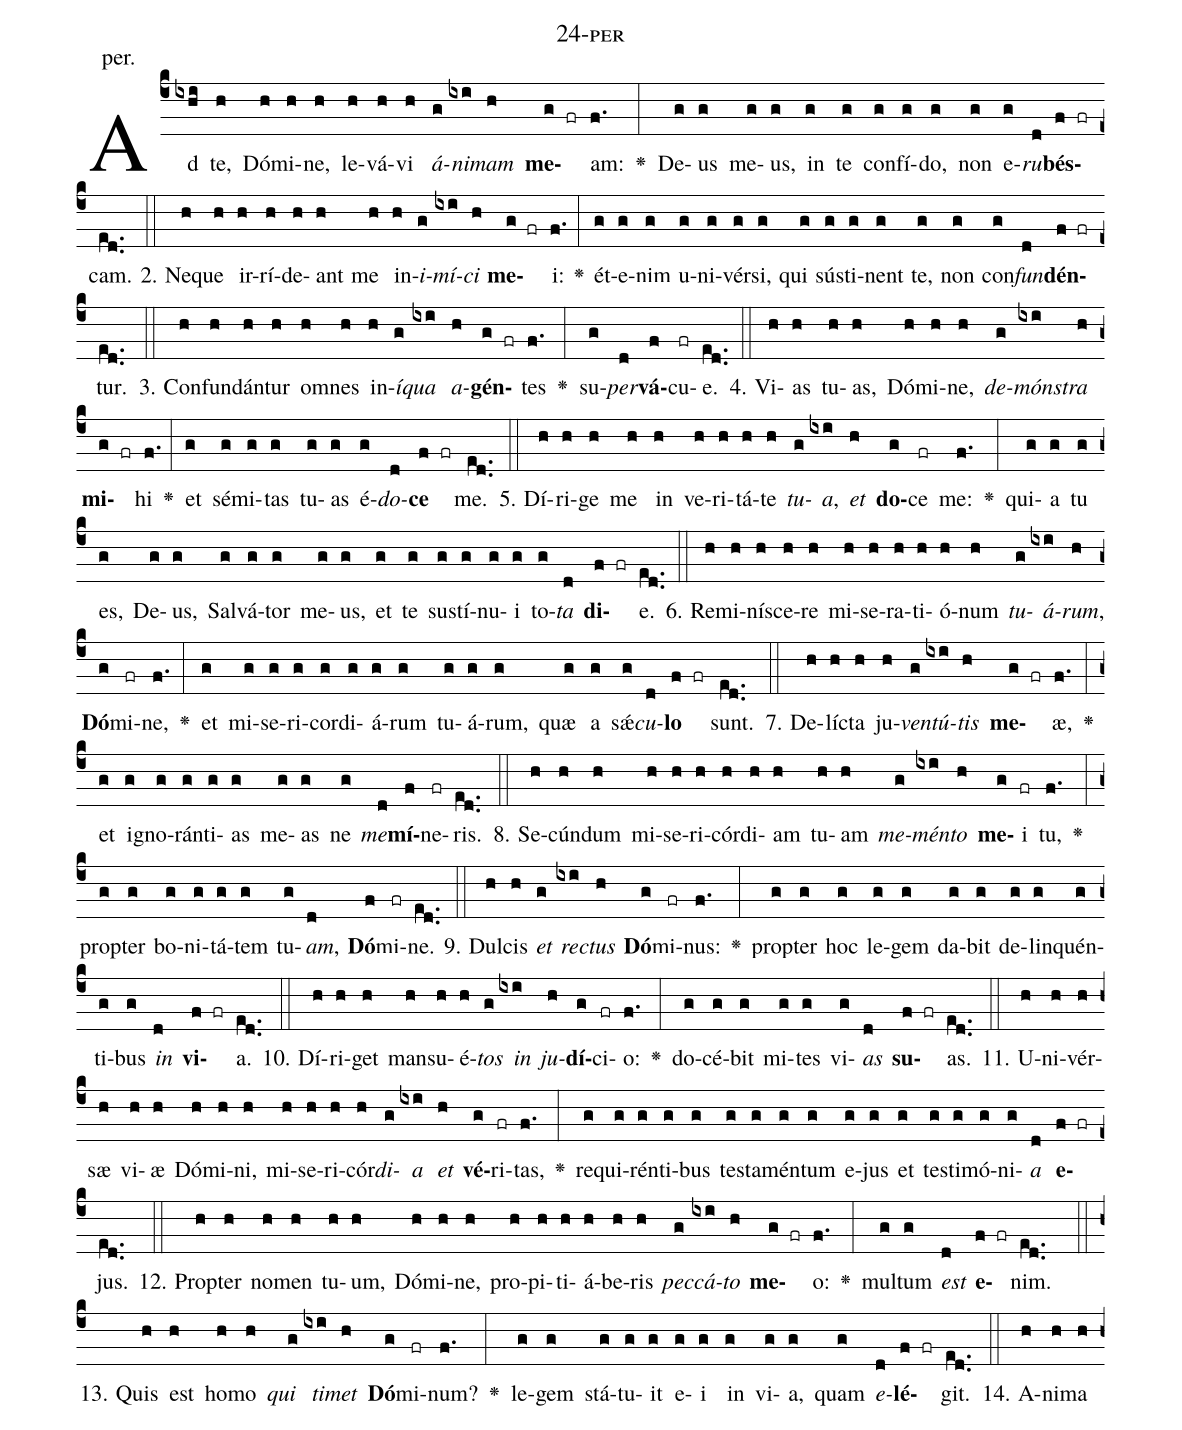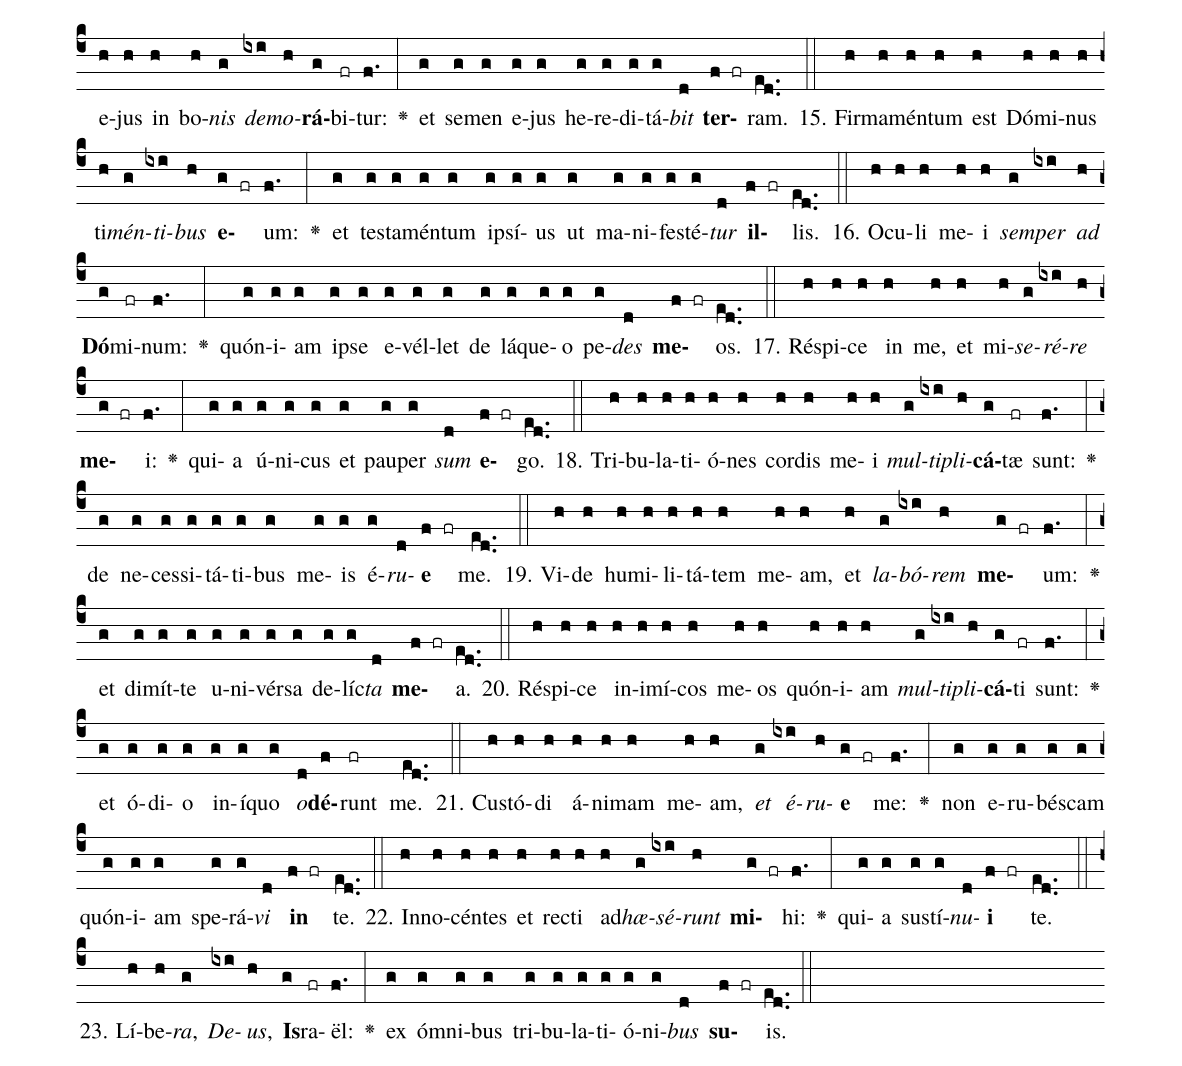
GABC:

name: 24-per;
annotation: per.;
%%
(c4)Ad(ixhi) te,(h) Dó(h)mi(h)ne,(h) le(h)vá(h)vi(h) <i>á</i>(g)<i>ni</i>(ixi)<i>mam</i>(h) <b>me</b>(g fr)am:(f.) <v>\greheightstar</v>(:) De(g)us(g) me(g)us,(g) in(g) te(g) con(g)fí(g)do,(g) non(g) e(g)<i>ru</i>(d)<b>bés</b>(f fr)cam.(ed..) (::)
2. Ne(h)que(h) ir(h)rí(h)de(h)ant(h) me(h) in(h)<i>i</i>(g)<i>mí</i>(ixi)<i>ci</i>(h) <b>me</b>(g fr)i:(f.) <v>\greheightstar</v>(:) ét(g)e(g)nim(g) u(g)ni(g)vér(g)si,(g) qui(g) sús(g)ti(g)nent(g) te,(g) non(g) con(g)<i>fun</i>(d)<b>dén</b>(f fr)tur.(ed..) (::)
3. Con(h)fun(h)dán(h)tur(h) om(h)nes(h) in(h)<i>í</i>(g)<i>qua</i>(ixi) <i>a</i>(h)<b>gén</b>(g fr)tes(f.) <v>\greheightstar</v>(:) su(g)<i>per</i>(d)<b>vá</b>(f)cu(fr)e.(ed..) (::)
4. Vi(h)as(h) tu(h)as,(h) Dó(h)mi(h)ne,(h) <i>de</i>(g)<i>móns</i>(ixi)<i>tra</i>(h) <b>mi</b>(g fr)hi(f.) <v>\greheightstar</v>(:) et(g) sé(g)mi(g)tas(g) tu(g)as(g) é(g)<i>do</i>(d)<b>ce</b>(f fr) me.(ed..) (::)
5. Dí(h)ri(h)ge(h) me(h) in(h) ve(h)ri(h)tá(h)te(h) <i>tu</i>(g)<i>a</i>,(ixi) <i>et</i>(h) <b>do</b>(g)ce(fr) me:(f.) <v>\greheightstar</v>(:) qui(g)a(g) tu(g) es,(g) De(g)us,(g) Sal(g)vá(g)tor(g) me(g)us,(g) et(g) te(g) sus(g)tí(g)nu(g)i(g) to(g)<i>ta</i>(d) <b>di</b>(f fr)e.(ed..) (::)
6. Re(h)mi(h)ní(h)sce(h)re(h) mi(h)se(h)ra(h)ti(h)ó(h)num(h) <i>tu</i>(g)<i>á</i>(ixi)<i>rum</i>,(h) <b>Dó</b>(g)mi(fr)ne,(f.) <v>\greheightstar</v>(:) et(g) mi(g)se(g)ri(g)cor(g)di(g)á(g)rum(g) tu(g)á(g)rum,(g) quæ(g) a(g) sǽ(g)<i>cu</i>(d)<b>lo</b>(f fr) sunt.(ed..) (::)
7. De(h)líc(h)ta(h) ju(h)<i>ven</i>(g)<i>tú</i>(ixi)<i>tis</i>(h) <b>me</b>(g fr)æ,(f.) <v>\greheightstar</v>(:) et(g) i(g)gno(g)rán(g)ti(g)as(g) me(g)as(g) ne(g) <i>me</i>(d)<b>mí</b>(f)ne(fr)ris.(ed..) (::)
8. Se(h)cún(h)dum(h) mi(h)se(h)ri(h)cór(h)di(h)am(h) tu(h)am(h) <i>me</i>(g)<i>mén</i>(ixi)<i>to</i>(h) <b>me</b>(g)i(fr) tu,(f.) <v>\greheightstar</v>(:) prop(g)ter(g) bo(g)ni(g)tá(g)tem(g) tu(g)<i>am</i>,(d) <b>Dó</b>(f)mi(fr)ne.(ed..) (::)
9. Dul(h)cis(h) <i>et</i>(g) <i>rec</i>(ixi)<i>tus</i>(h) <b>Dó</b>(g)mi(fr)nus:(f.) <v>\greheightstar</v>(:) prop(g)ter(g) hoc(g) le(g)gem(g) da(g)bit(g) de(g)lin(g)quén(g)ti(g)bus(g) <i>in</i>(d) <b>vi</b>(f fr)a.(ed..) (::)
10. Dí(h)ri(h)get(h) man(h)su(h)é(h)<i>tos</i>(g) <i>in</i>(ixi) <i>ju</i>(h)<b>dí</b>(g)ci(fr)o:(f.) <v>\greheightstar</v>(:) do(g)cé(g)bit(g) mi(g)tes(g) vi(g)<i>as</i>(d) <b>su</b>(f fr)as.(ed..) (::)
11. U(h)ni(h)vér(h)sæ(h) vi(h)æ(h) Dó(h)mi(h)ni,(h) mi(h)se(h)ri(h)cór(h)<i>di</i>(g)<i>a</i>(ixi) <i>et</i>(h) <b>vé</b>(g)ri(fr)tas,(f.) <v>\greheightstar</v>(:) re(g)qui(g)rén(g)ti(g)bus(g) tes(g)ta(g)mén(g)tum(g) e(g)jus(g) et(g) tes(g)ti(g)mó(g)ni(g)<i>a</i>(d) <b>e</b>(f fr)jus.(ed..) (::)
12. Prop(h)ter(h) no(h)men(h) tu(h)um,(h) Dó(h)mi(h)ne,(h) pro(h)pi(h)ti(h)á(h)be(h)ris(h) <i>pec</i>(g)<i>cá</i>(ixi)<i>to</i>(h) <b>me</b>(g fr)o:(f.) <v>\greheightstar</v>(:) mul(g)tum(g) <i>est</i>(d) <b>e</b>(f fr)nim.(ed..) (::)
13. Quis(h) est(h) ho(h)mo(h) <i>qui</i>(g) <i>ti</i>(ixi)<i>met</i>(h) <b>Dó</b>(g)mi(fr)num?(f.) <v>\greheightstar</v>(:) le(g)gem(g) stá(g)tu(g)it(g) e(g)i(g) in(g) vi(g)a,(g) quam(g) <i>e</i>(d)<b>lé</b>(f fr)git.(ed..) (::)
14. A(h)ni(h)ma(h) e(h)jus(h) in(h) bo(h)<i>nis</i>(g) <i>de</i>(ixi)<i>mo</i>(h)<b>rá</b>(g)bi(fr)tur:(f.) <v>\greheightstar</v>(:) et(g) se(g)men(g) e(g)jus(g) he(g)re(g)di(g)tá(g)<i>bit</i>(d) <b>ter</b>(f fr)ram.(ed..) (::)
15. Fir(h)ma(h)mén(h)tum(h) est(h) Dó(h)mi(h)nus(h) ti(h)<i>mén</i>(g)<i>ti</i>(ixi)<i>bus</i>(h) <b>e</b>(g fr)um:(f.) <v>\greheightstar</v>(:) et(g) tes(g)ta(g)mén(g)tum(g) ip(g)sí(g)us(g) ut(g) ma(g)ni(g)fes(g)té(g)<i>tur</i>(d) <b>il</b>(f fr)lis.(ed..) (::)
16. O(h)cu(h)li(h) me(h)i(h) <i>sem</i>(g)<i>per</i>(ixi) <i>ad</i>(h) <b>Dó</b>(g)mi(fr)num:(f.) <v>\greheightstar</v>(:) quón(g)i(g)am(g) ip(g)se(g) e(g)vél(g)let(g) de(g) lá(g)que(g)o(g) pe(g)<i>des</i>(d) <b>me</b>(f fr)os.(ed..) (::)
17. Ré(h)spi(h)ce(h) in(h) me,(h) et(h) mi(h)<i>se</i>(g)<i>ré</i>(ixi)<i>re</i>(h) <b>me</b>(g fr)i:(f.) <v>\greheightstar</v>(:) qui(g)a(g) ú(g)ni(g)cus(g) et(g) pau(g)per(g) <i>sum</i>(d) <b>e</b>(f fr)go.(ed..) (::)
18. Tri(h)bu(h)la(h)ti(h)ó(h)nes(h) cor(h)dis(h) me(h)i(h) <i>mul</i>(g)<i>ti</i>(ixi)<i>pli</i>(h)<b>cá</b>(g)tæ(fr) sunt:(f.) <v>\greheightstar</v>(:) de(g) ne(g)ces(g)si(g)tá(g)ti(g)bus(g) me(g)is(g) é(g)<i>ru</i>(d)<b>e</b>(f fr) me.(ed..) (::)
19. Vi(h)de(h) hu(h)mi(h)li(h)tá(h)tem(h) me(h)am,(h) et(h) <i>la</i>(g)<i>bó</i>(ixi)<i>rem</i>(h) <b>me</b>(g fr)um:(f.) <v>\greheightstar</v>(:) et(g) di(g)mít(g)te(g) u(g)ni(g)vér(g)sa(g) de(g)líc(g)<i>ta</i>(d) <b>me</b>(f fr)a.(ed..) (::)
20. Ré(h)spi(h)ce(h) in(h)i(h)mí(h)cos(h) me(h)os(h) quón(h)i(h)am(h) <i>mul</i>(g)<i>ti</i>(ixi)<i>pli</i>(h)<b>cá</b>(g)ti(fr) sunt:(f.) <v>\greheightstar</v>(:) et(g) ó(g)di(g)o(g) in(g)í(g)quo(g) <i>o</i>(d)<b>dé</b>(f)runt(fr) me.(ed..) (::)
21. Cus(h)tó(h)di(h) á(h)ni(h)mam(h) me(h)am,(h) <i>et</i>(g) <i>é</i>(ixi)<i>ru</i>(h)<b>e</b>(g fr) me:(f.) <v>\greheightstar</v>(:) non(g) e(g)ru(g)bés(g)cam(g) quón(g)i(g)am(g) spe(g)rá(g)<i>vi</i>(d) <b>in</b>(f fr) te.(ed..) (::)
22. In(h)no(h)cén(h)tes(h) et(h) rec(h)ti(h) ad(h)<i>hæ</i>(g)<i>sé</i>(ixi)<i>runt</i>(h) <b>mi</b>(g fr)hi:(f.) <v>\greheightstar</v>(:) qui(g)a(g) sus(g)tí(g)<i>nu</i>(d)<b>i</b>(f fr) te.(ed..) (::)
23. Lí(h)be(h)<i>ra</i>,(g) <i>De</i>(ixi)<i>us</i>,(h) <b>Is</b>(g)ra(fr)ël:(f.) <v>\greheightstar</v>(:) ex(g) óm(g)ni(g)bus(g) tri(g)bu(g)la(g)ti(g)ó(g)ni(g)<i>bus</i>(d) <b>su</b>(f fr)is.(ed..) (::)
